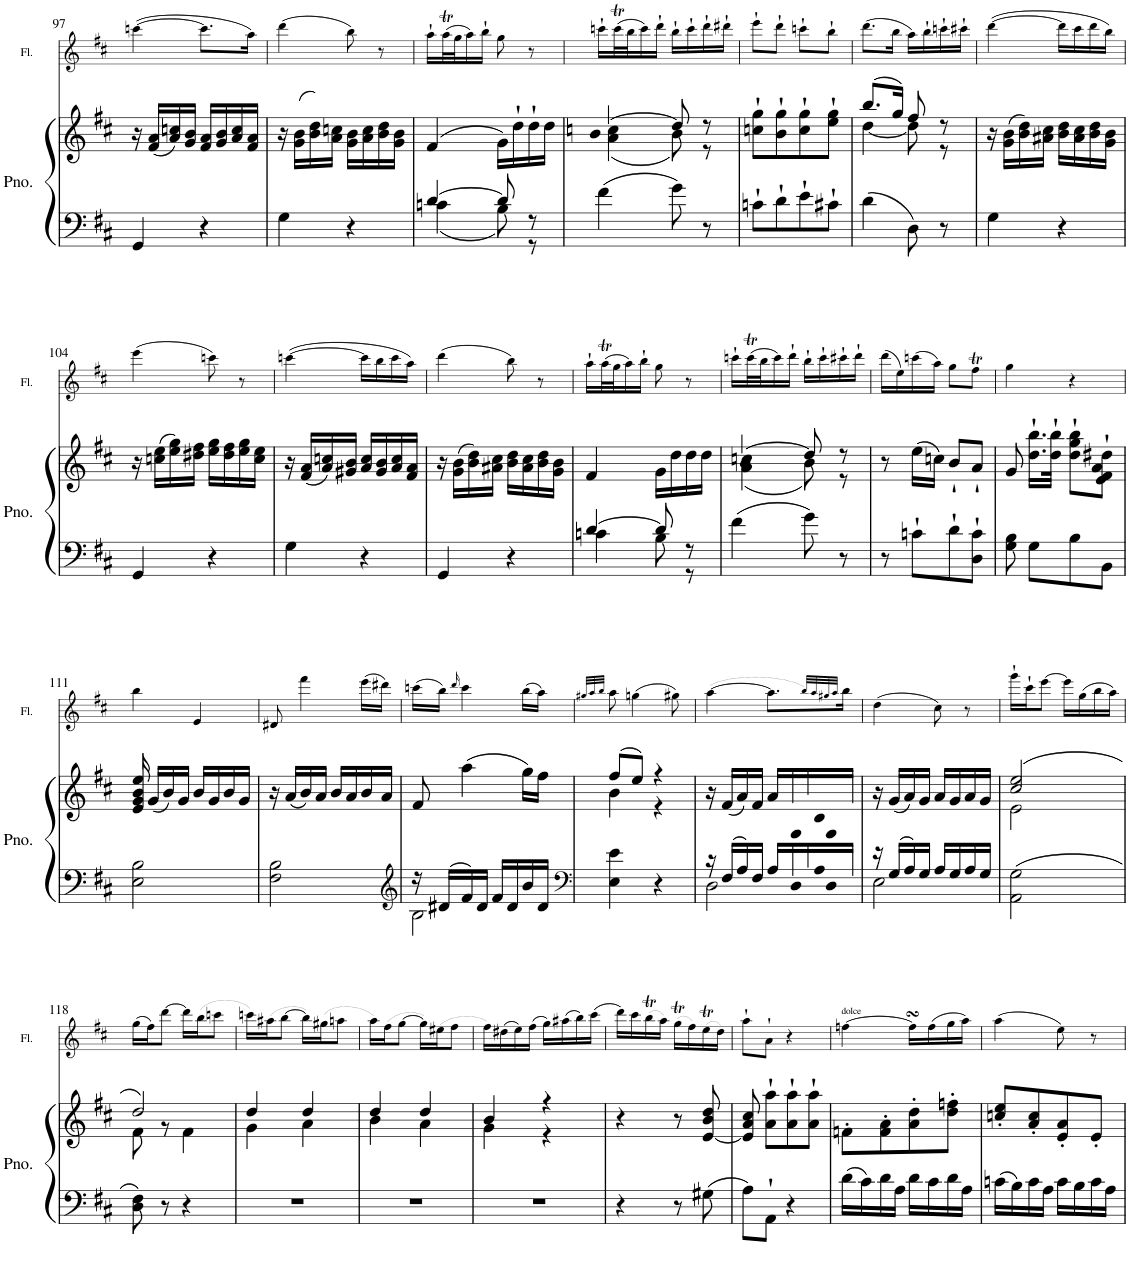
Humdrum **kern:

**kern	**kern	**kern
*part2	*part2	*part1
*staff3	*staff2	*staff1
*I"Piano	*	*I"Flute
*I'Pno.	*	*I'Fl.
!!LO:PB:g=z
*clefF4	*clefG2	*clefG2
*k[f#c#]	*k[f#c#]	*k[f#c#]
*M2/4	*M2/4	*M2/4
=97	=97	=97
4GG/	16r	([4cccn\
.	(16f#/ 16a/LL	.
.	16a/ 16ccn/)	.
.	16g/ 16b/JJ	.
4r	16f#/ 16a/LL	8.ccc\L]
.	16g/ 16b/	.
.	16a/ 16cc/	.
.	16f#/ 16a/JJ	16aa\Jk)
=98	=98	=98
4G\	16r	(4ddd\
.	(16g\ 16b\LL	.
.	16b\ 16dd\)	.
.	16a\ 16ccn\JJ	.
4r	16g\ 16b\LL	8bb\)
.	16a\ 16cc\	.
.	16b\ 16dd\	8r
.	16g\ 16b\JJ	.
=99	=99	=99
*^	*	*
[4d/	4cn\	(4f#/	16aa`\LL
.	.	.	(32aaT\L
.	.	.	32gg\J
.	.	.	16aa\)
.	.	.	16bb`\JJ
8d/]	8B\	16g\LL)	8gg\
.	.	16dd`\	.
8r	8r	16dd`\	8r
.	.	16dd\JJ	.
*v	*v	*	*
=100	=100	=100
*	*^	*
4f#\	[4dd/	(4a\ 4ccn\	16cccn`\LL
.	.	.	(32cccT\L
.	.	.	32bb\J
.	.	.	16ccc\)
.	.	.	16ddd`\JJ
8g\	8dd/]	8b\)	16bb`\LL
.	.	.	16ccc`\
8r	8r	8r	16ddd`\
.	.	.	16ddd#X`\JJ
*	*v	*v	*
=101	=101	=101
8cn`\L	8ccn\` 8gg\`L	8eee`\L
8d`\	8b\` 8gg\`	8ddd`\J
8e`\	8cc\` 8gg\`	8cccn`\L
8c#X`\J	8ee\` 8gg\`J	8bb`\J
=102	=102	=102
*	*^	*
4d\	(8.bb/L	[4dd\	(8.ddd\L
.	16gg/Jk)	.	16bb\Jk
8D\	8ff#/	8dd\]	16aa\LL)
.	.	.	16bb`\
8r	8r	8r	16cccn`\
.	.	.	16ccc#X`\JJ
*	*v	*v	*
=103	=103	=103
4G\	16r	([4ddd\
.	(16g\ 16b\LL	.
.	16b\ 16dd\)	.
.	16a#X\ 16cc#\JJ	.
4r	16b\ 16dd\LL	16ddd\LL]
.	16a#\ 16cc#\	16ccc#\
.	16b\ 16dd\	16ddd\
.	16g\ 16b\JJ	16bb\JJ)
!!LO:LB:g=z
=104	=104	=104
4GG/	16r	(4eee\
.	(16ccn\ 16ee\LL	.
.	16ee\ 16gg\)	.
.	16dd#X\ 16ff#\JJ	.
4r	16ee\ 16gg\LL	8cccn\)
.	16dd#\ 16ff#\	.
.	16ee\ 16gg\	8r
.	16cc\ 16ee\JJ	.
=105	=105	=105
4G\	16r	([4cccn\
.	(16f#/ 16a/LL	.
.	16a/ 16ccn/)	.
.	16g#X/ 16b/JJ	.
4r	16a/ 16cc/LL	16ccc\LL]
.	16g#/ 16b/	16bb\
.	16a/ 16cc/	16ccc\
.	16f#/ 16a/JJ	16aa\JJ)
=106	=106	=106
4GG/	16r	(4ddd\
.	(16g\ 16b\LL	.
.	16b\ 16dd\)	.
.	16a#X\ 16cc#\JJ	.
4r	16b\ 16dd\LL	8bb\)
.	16a#\ 16cc#\	.
.	16b\ 16dd\	8r
.	16g\ 16b\JJ	.
=107	=107	=107
*^	*	*
[4d/	4cn\	4f#/	16aa`\LL
.	.	.	(32aaT\L
.	.	.	32gg\J
.	.	.	16aa\)
.	.	.	16bb`\JJ
8d/]	8B\	16g\LL	8gg\
.	.	16dd\	.
8r	8r	16dd\	8r
.	.	16dd\JJ	.
*v	*v	*	*
=108	=108	=108
*	*^	*
4f#\	[4dd/	(4a\ 4ccn\	16cccn`\LL
.	.	.	(32cccT\L
.	.	.	32bb\J
.	.	.	16ccc\)
.	.	.	16ddd`\JJ
8g\	8dd/]	8b\)	16bb`\LL
.	.	.	16ccc`\
8r	8r	8r	16ccc#X`\
.	.	.	16ddd`\JJ
*	*v	*v	*
=109	=109	=109
8r	8r	(16ddd\LL
.	.	16ee\)
8cn`\L	(16ee\LL	(16cccn\
.	16ccn\JJ)	16aa\JJ)
8d`\	8b`/L	8gg\L
8D\` 8c\`J	8a`/J	8ff#t\J
=110	=110	=110
8G\ 8B\	8g/	4gg\
8G\L	16.dd\` 16.bb\`LL	.
.	32dd\` 32bb\`JJk	.
8B\	8dd\` 8gg\` 8bb\`L	4r
8BB\J	8f#\` 8a\` 8b\` 8dd#X\`J	.
!!LO:LB:g=z
=111	=111	=111
2E\ 2B\	16e/ 16g/ 16b/ 16ee/	4bb\
.	(16g/LL	.
.	16b/)	.
.	16g/JJ	.
.	16b/LL	4e/
.	16g/	.
.	16b/	.
.	16g/JJ	.
=112	=112	=112
2F#\ 2B\	16r	8d#X/
.	(16a/LL	.
.	16b/)	4fff#\
.	16a/JJ	.
.	16b/LL	.
.	16a/	.
.	16b/	(16eee\LL
.	16a/JJ	16ddd#X\JJ)
=113	=113	=113
*clefG2	*	*
*^	*	*
16r	2B\	8f#/	(16cccn\LL
16d#X/LL	.	.	16bb\JJ)
.	.	.	16qddd/
16f#/	.	(4aa\	4ccc\
16d#/JJ	.	.	.
16f#/LL	.	.	.
16d#/	.	.	.
16b/	.	16gg\LL)	(16bb\LL
16d#/JJ	.	16ff#\JJ	16aa\JJ)
*v	*v	*	*
=114	=114	=114
*clefF4	*	*
.	.	32qgg#X/LLL
.	.	32qaa/
.	.	32qbb/JJJ
*	*^	*
4E\ 4e\	(8ff#/L	4b\	8aa\
.	8ee/J)	.	(4ggn\
4r	4r	4r	.
.	.	.	8gg#X\)
*	*v	*v	*
=115	=115	=115
*^	*	*
16r	2D\	16r	([4aa\
16F#/LL	.	(16f#/LL	.
16A/	.	16a/)	.
16F#/JJ	.	16f#/JJ	.
16A/LL	.	16a/LL	8.aa\L]
16F#/	.	16f#/	.
16A/	.	16a/	.
.	.	.	32qbb/LLL)
.	.	.	32qaa/
.	.	.	32qgg#X/
.	.	.	32qaa/JJJ
16F#/JJ	.	16f#/JJ	16bb\Jk
=116	=116	=116	=116
16r	2E\	16r	(4dd\
16G/LL	.	(16g/LL	.
16A/	.	16a/)	.
16G/JJ	.	16g/JJ	.
16A/LL	.	16a/LL	8cc#\)
16G/	.	16g/	.
16A/	.	16a/	8r
16G/JJ	.	16g/JJ	.
*v	*v	*	*
=117	=117	=117
*	*^	*
2AA\ 2G\	(2cc#/ 2ee/	2e\	16ggg`\LL
.	.	.	16ccc#`\J
.	.	.	[8eee\J
.	.	.	16eee\LL]
.	.	.	(16gg\
.	.	.	16bb\
.	.	.	16aa\JJ)
!!LO:LB:g=z
=118	=118	=118	=118
8D\ 8F#\	2dd/)	8f#\	(16gg\LL
.	.	.	16ff#\J)
8r	.	8r	[8ddd\J
4r	.	4f#\	16ddd\LL]
.	.	.	(16bb\J
.	.	.	8cccn\J
=119	=119	=119	=119
2r	4dd/	4g\	16cccn\LL)
.	.	.	(16aa#X\J
.	.	.	[8bb\J
.	4dd/	4a\	16bb\LL])
.	.	.	(16gg#X\J
.	.	.	8aan\J
=120	=120	=120	=120
2r	4dd/	4b\	16aa\LL)
.	.	.	(16ff#\J
.	.	.	[8gg\J
.	4dd/	4a\	16gg\LL])
.	.	.	(16ee#X\J
.	.	.	8ff#\J
=121	=121	=121	=121
2r	4b/	4g\	16ff#\LL)
.	.	.	(16dd#X\
.	.	.	16ee\)
.	.	.	(16ff#\JJ
.	4r	4r	16gg\LL)
.	.	.	(16aa#X\
.	.	.	16bb\)
.	.	.	(16ccc#\JJ
*	*v	*v	*
=122	=122	=122
4r	4r	16ddd\LL)
.	.	16ccc#\
.	.	(16bbT\
.	.	16aa\JJ)
8r	8r	(16ggT\LL
.	.	16ff#\)
8G#X\	[8e/ 8b/ 8dd/	(16eeT\
.	.	16dd\JJ)
=123	=123	=123
8A\L	8e/] 8a/ 8cc#/	8aa`\L
8AA`\J	8a\` 8aa\`L	8a`\J
4r	8a\` 8aa\`	4r
.	8a\` 8aa\`J	.
=124	=124	=124
!	!	!LO:TX:a:t=dolce
16d\LL	8fn'\L	[4ffn\
16c#\	.	.
16d\	8f\' 8a\'	.
16A\JJ	.	.
16d\LL	8a\' 8dd\'	16ffsSSs\LL]
16c#\	.	(16ff\
16d\	8dd\' 8ffn\'J	16gg\
16A\JJ	.	16aa\JJ)
=125	=125	=125
16cn\LL	8ccn/' 8ee/'L	(4aa\
16B\	.	.
16c\	8a/' 8cc/'	.
16A\JJ	.	.
16c\LL	8e/' 8a/'	8ee\)
16B\	.	.
16c\	8e'/J	8r
16A\JJ	.	.
=	=	=
*-	*-	*-
